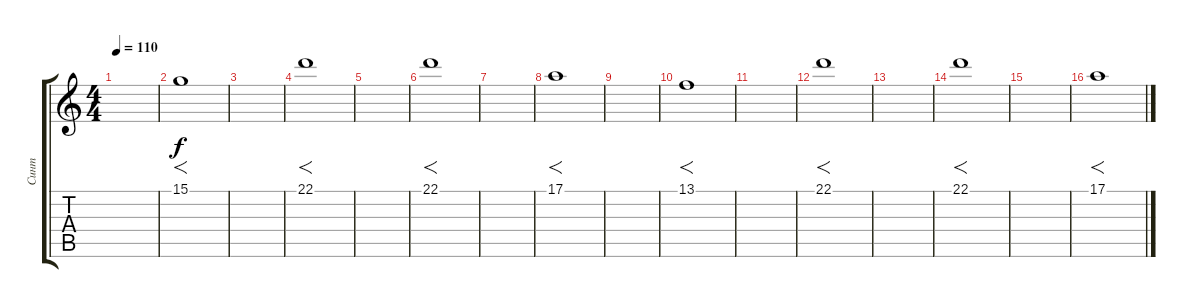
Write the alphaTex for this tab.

\track ("Синт" "Синт") {instrument stringensemble1}
\staff {score tabs}
\tuning (E4 B3 G3 D3 A2 E2) {hide}
\ts (4 4)
\tempo 110
\clef g2
\ks c
|
15.1.1{f} |
|
22.1.1{f} |
|
22.1.1{f} |
|
17.1.1{f} |
|
13.1.1{f} |
|
22.1.1{f} |
|
22.1.1{f} |
|
17.1.1{f}
